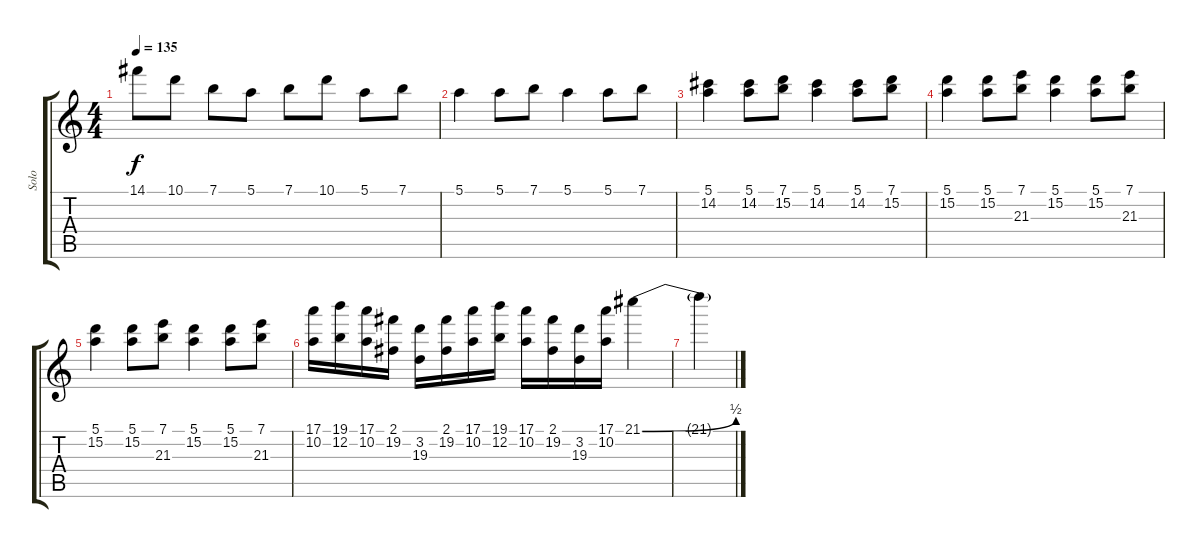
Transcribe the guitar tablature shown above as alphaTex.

\track ("Solo" "Solo") {instrument distortionguitar}
\staff {score tabs}
\tuning (E4 B3 G3 D3 A2 E2) {hide}
\ts (4 4)
\tempo 135
\clef g2
\ks c
14.1{t}.8{dy f} 10.1.8 7.1.8 5.1.8 7.1.8 10.1.8 5.1.8 7.1.8 |
5.1.4 5.1.8 7.1.8 5.1.4 5.1.8 7.1.8 |
(5.1 14.2).4 (5.1 14.2).8 (7.1 15.2).8 (5.1 14.2).4 (5.1 14.2).8 (7.1 15.2).8 |
(5.1 15.2).4 (5.1 15.2).8 (7.1 21.3).8 (5.1 15.2).4 (5.1 15.2).8 (7.1 21.3).8 |
(5.1 15.2).4 (5.1 15.2).8 (7.1 21.3).8 (5.1 15.2).4 (5.1 15.2).8 (7.1 21.3).8 |
(17.1 10.2).16 (19.1 12.2).16 (17.1 10.2).16 (2.1 19.2).16 (3.2 19.3).16 (2.1 19.2).16 (17.1 10.2).16 (19.1 12.2).16 (17.1 10.2).16 (2.1 19.2).16 (3.2 19.3).16 (17.1 10.2).16 21.1{be (bend 0 0 60 2)}.4 |
21.1{t}.4
